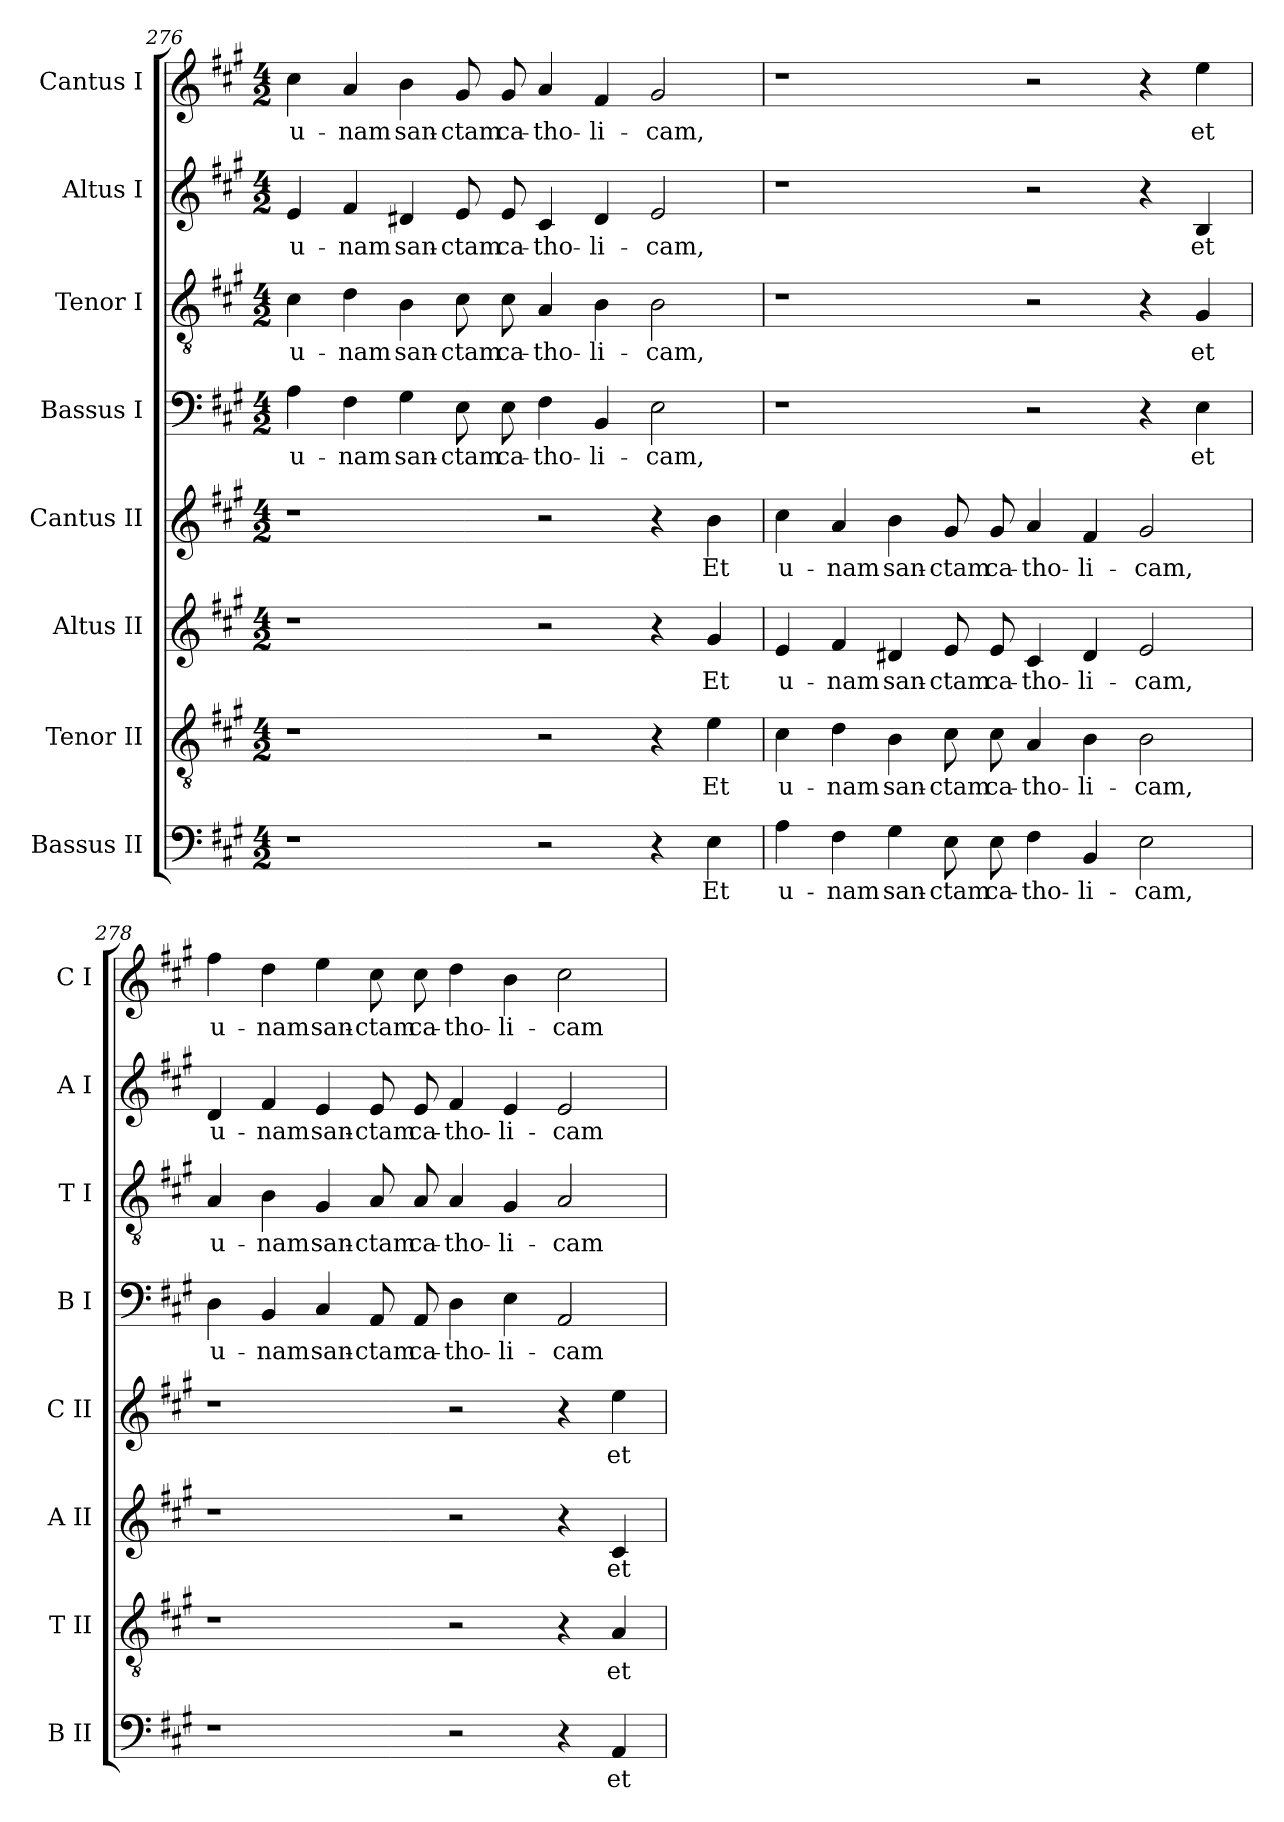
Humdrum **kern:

**kern	**text	**kern	**text	**kern	**text	**kern	**text	**kern	**text	**kern	**text	**kern	**text	**kern	**text
*part8	*part8	*part7	*part7	*part6	*part6	*part5	*part5	*part4	*part4	*part3	*part3	*part2	*part2	*part1	*part1
*staff8	*staff8	*staff7	*staff7	*staff6	*staff6	*staff5	*staff5	*staff4	*staff4	*staff3	*staff3	*staff2	*staff2	*staff1	*staff1
*I"Bassus II	*	*I"Tenor II	*	*I"Altus II	*	*I"Cantus II	*	*I"Bassus I	*	*I"Tenor I	*	*I"Altus I	*	*I"Cantus I	*
*I'B II	*	*I'T II	*	*I'A II	*	*I'C II	*	*I'B I	*	*I'T I	*	*I'A I	*	*I'C I	*
*clefF4	*	*clefGv2	*	*clefG2	*	*clefG2	*	*clefF4	*	*clefGv2	*	*clefG2	*	*clefG2	*
*k[f#c#g#]	*	*k[f#c#g#]	*	*k[f#c#g#]	*	*k[f#c#g#]	*	*k[f#c#g#]	*	*k[f#c#g#]	*	*k[f#c#g#]	*	*k[f#c#g#]	*
*A:	*	*A:	*	*A:	*	*A:	*	*A:	*	*A:	*	*A:	*	*A:	*
*M4/2	*	*M4/2	*	*M4/2	*	*M4/2	*	*M4/2	*	*M4/2	*	*M4/2	*	*M4/2	*
=276	=276	=276	=276	=276	=276	=276	=276	=276	=276	=276	=276	=276	=276	=276	=276
1r	.	1r	.	1r	.	1r	.	4A\	u-	4c#\	u-	4e/	u-	4cc#\	u-
.	.	.	.	.	.	.	.	4F#\	-nam	4d\	-nam	4f#/	-nam	4a/	-nam
.	.	.	.	.	.	.	.	4G#\	san-	4B\	san-	4d#X/	san-	4b\	san-
.	.	.	.	.	.	.	.	8E\	-ctam	8c#\	-ctam	8e/	-ctam	8g#/	-ctam
.	.	.	.	.	.	.	.	8E\	ca-	8c#\	ca-	8e/	ca-	8g#/	ca-
2r	.	2r	.	2r	.	2r	.	4F#\	-tho-	4A/	-tho-	4c#/	-tho-	4a/	-tho-
.	.	.	.	.	.	.	.	4BB/	-li-	4B\	-li-	4d#/	-li-	4f#/	-li-
4r	.	4r	.	4r	.	4r	.	2E\	-cam,	2B\	-cam,	2e/	-cam,	2g#/	-cam,
4E\	Et	4e\	Et	4g#/	Et	4b\	Et	.	.	.	.	.	.	.	.
=277	=277	=277	=277	=277	=277	=277	=277	=277	=277	=277	=277	=277	=277	=277	=277
4A\	u-	4c#\	u-	4e/	u-	4cc#\	u-	1r	.	1r	.	1r	.	1r	.
4F#\	-nam	4d\	-nam	4f#/	-nam	4a/	-nam	.	.	.	.	.	.	.	.
4G#\	san-	4B\	san-	4d#X/	san-	4b\	san-	.	.	.	.	.	.	.	.
8E\	-ctam	8c#\	-ctam	8e/	-ctam	8g#/	-ctam	.	.	.	.	.	.	.	.
8E\	ca-	8c#\	ca-	8e/	ca-	8g#/	ca-	.	.	.	.	.	.	.	.
4F#\	-tho-	4A/	-tho-	4c#/	-tho-	4a/	-tho-	2r	.	2r	.	2r	.	2r	.
4BB/	-li-	4B\	-li-	4d#/	-li-	4f#/	-li-	.	.	.	.	.	.	.	.
2E\	-cam,	2B\	-cam,	2e/	-cam,	2g#/	-cam,	4r	.	4r	.	4r	.	4r	.
.	.	.	.	.	.	.	.	4E\	et	4G#/	et	4B/	et	4ee\	et
!!LO:PB:g=z
=278	=278	=278	=278	=278	=278	=278	=278	=278	=278	=278	=278	=278	=278	=278	=278
1r	.	1r	.	1r	.	1r	.	4D\	u-	4A/	u-	4d/	u-	4ff#\	u-
.	.	.	.	.	.	.	.	4BB/	-nam	4B\	-nam	4f#/	-nam	4dd\	-nam
.	.	.	.	.	.	.	.	4C#/	san-	4G#/	san-	4e/	san-	4ee\	san-
.	.	.	.	.	.	.	.	8AA/	-ctam	8A/	-ctam	8e/	-ctam	8cc#\	-ctam
.	.	.	.	.	.	.	.	8AA/	ca-	8A/	ca-	8e/	ca-	8cc#\	ca-
2r	.	2r	.	2r	.	2r	.	4D\	-tho-	4A/	-tho-	4f#/	-tho-	4dd\	-tho-
.	.	.	.	.	.	.	.	4E\	-li-	4G#/	-li-	4e/	-li-	4b\	-li-
4r	.	4r	.	4r	.	4r	.	2AA/	-cam	2A/	-cam	2e/	-cam	2cc#\	-cam
4AA/	et	4A/	et	4c#/	et	4ee\	et	.	.	.	.	.	.	.	.
=	=	=	=	=	=	=	=	=	=	=	=	=	=	=	=
*-	*-	*-	*-	*-	*-	*-	*-	*-	*-	*-	*-	*-	*-	*-	*-
